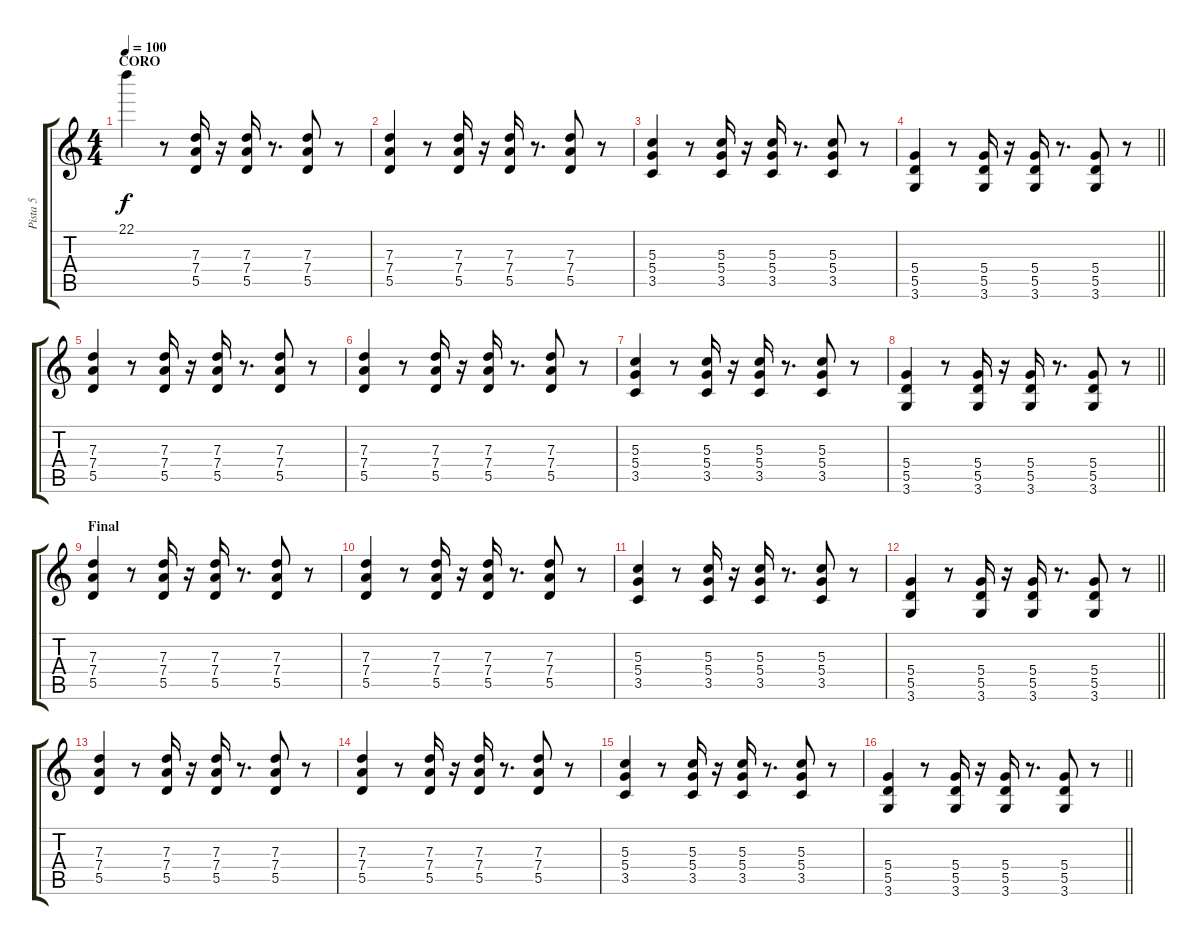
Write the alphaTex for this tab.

\track ("Pista 5" "Pista 5") {instrument distortionguitar}
\staff {score tabs}
\tuning (E4 B3 G3 D3 A2 E2) {hide}
\ts (4 4)
\section ("" "CORO")
\tempo 100
\clef g2
\ks c
22.1.4{dy f} r.8 (7.3 7.4 5.5).16 r.16 (7.3 7.4 5.5).16 r.8{d} (7.3 7.4 5.5).8 r.8 |
(7.3 7.4 5.5).4 r.8 (7.3 7.4 5.5).16 r.16 (7.3 7.4 5.5).16 r.8{d} (7.3 7.4 5.5).8 r.8 |
(5.3 5.4 3.5).4 r.8 (5.3 5.4 3.5).16 r.16 (5.3 5.4 3.5).16 r.8{d} (5.3 5.4 3.5).8 r.8 |
\barLineRight lightlight
(5.4 5.5 3.6).4 r.8 (5.4 5.5 3.6).16 r.16 (5.4 5.5 3.6).16 r.8{d} (5.4 5.5 3.6).8 r.8 |
(7.3 7.4 5.5).4 r.8 (7.3 7.4 5.5).16 r.16 (7.3 7.4 5.5).16 r.8{d} (7.3 7.4 5.5).8 r.8 |
(7.3 7.4 5.5).4 r.8 (7.3 7.4 5.5).16 r.16 (7.3 7.4 5.5).16 r.8{d} (7.3 7.4 5.5).8 r.8 |
(5.3 5.4 3.5).4 r.8 (5.3 5.4 3.5).16 r.16 (5.3 5.4 3.5).16 r.8{d} (5.3 5.4 3.5).8 r.8 |
\barLineRight lightlight
(5.4 5.5 3.6).4 r.8 (5.4 5.5 3.6).16 r.16 (5.4 5.5 3.6).16 r.8{d} (5.4 5.5 3.6).8 r.8 |
\section ("" "Final")
(7.3 7.4 5.5).4 r.8 (7.3 7.4 5.5).16 r.16 (7.3 7.4 5.5).16 r.8{d} (7.3 7.4 5.5).8 r.8 |
(7.3 7.4 5.5).4 r.8 (7.3 7.4 5.5).16 r.16 (7.3 7.4 5.5).16 r.8{d} (7.3 7.4 5.5).8 r.8 |
(5.3 5.4 3.5).4 r.8 (5.3 5.4 3.5).16 r.16 (5.3 5.4 3.5).16 r.8{d} (5.3 5.4 3.5).8 r.8 |
\barLineRight lightlight
(5.4 5.5 3.6).4 r.8 (5.4 5.5 3.6).16 r.16 (5.4 5.5 3.6).16 r.8{d} (5.4 5.5 3.6).8 r.8 |
(7.3 7.4 5.5).4 r.8 (7.3 7.4 5.5).16 r.16 (7.3 7.4 5.5).16 r.8{d} (7.3 7.4 5.5).8 r.8 |
(7.3 7.4 5.5).4 r.8 (7.3 7.4 5.5).16 r.16 (7.3 7.4 5.5).16 r.8{d} (7.3 7.4 5.5).8 r.8 |
(5.3 5.4 3.5).4 r.8 (5.3 5.4 3.5).16 r.16 (5.3 5.4 3.5).16 r.8{d} (5.3 5.4 3.5).8 r.8 |
\barLineRight lightlight
(5.4 5.5 3.6).4 r.8 (5.4 5.5 3.6).16 r.16 (5.4 5.5 3.6).16 r.8{d} (5.4 5.5 3.6).8 r.8
